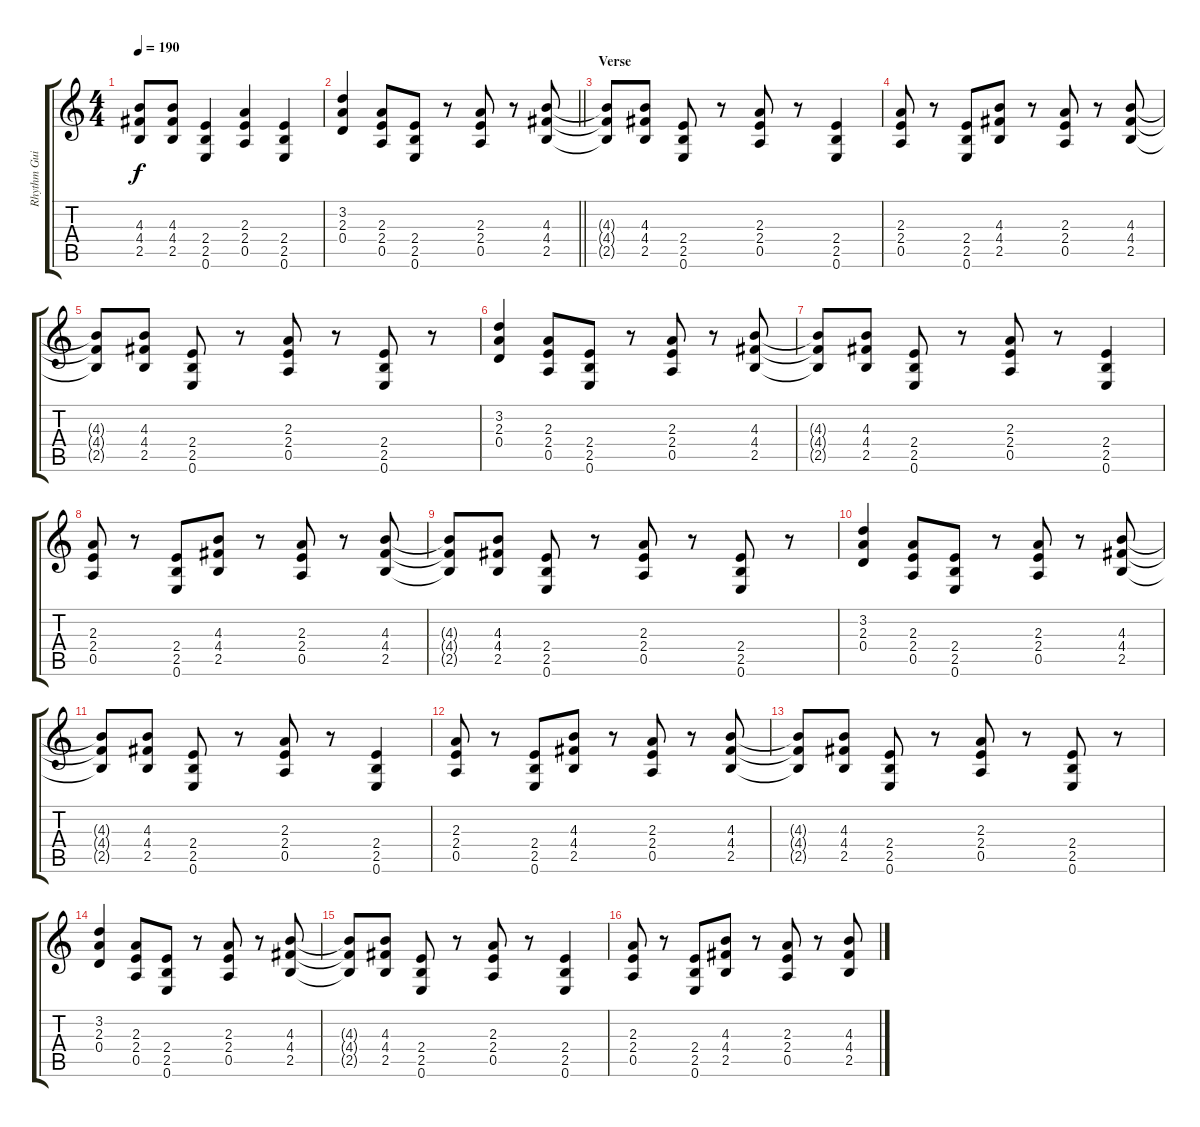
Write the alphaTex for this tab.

\track ("Rhythm Guitar" "Rhythm Gui") {instrument overdrivenguitar}
\staff {score tabs}
\tuning (E4 B3 G3 D3 A2 E2) {hide}
\ts (4 4)
\tempo 190
\clef g2
\ks c
(4.3{t} 4.4{t} 2.5{t}).8{dy f} (4.3 4.4 2.5).8 (2.4 2.5 0.6).4 (2.3 2.4 0.5).4 (2.4 2.5 0.6).4 |
\barLineRight lightlight
(3.2 2.3 0.4).4 (2.3 2.4 0.5).8 (2.4 2.5 0.6).8 r.8 (2.3 2.4 0.5).8 r.8 (4.3 4.4 2.5).8 |
\section ("" "Verse")
(4.3{t} 4.4{t} 2.5{t}).8 (4.3 4.4 2.5).8 (2.4 2.5 0.6).8 r.8 (2.3 2.4 0.5).8 r.8 (2.4 2.5 0.6).4 |
(2.3 2.4 0.5).8 r.8 (2.4 2.5 0.6).8 (4.3 4.4 2.5).8 r.8 (2.3 2.4 0.5).8 r.8 (4.3 4.4 2.5).8 |
(4.3{t} 4.4{t} 2.5{t}).8 (4.3 4.4 2.5).8 (2.4 2.5 0.6).8 r.8 (2.3 2.4 0.5).8 r.8 (2.4 2.5 0.6).8 r.8 |
(3.2 2.3 0.4).4 (2.3 2.4 0.5).8 (2.4 2.5 0.6).8 r.8 (2.3 2.4 0.5).8 r.8 (4.3 4.4 2.5).8 |
(4.3{t} 4.4{t} 2.5{t}).8 (4.3 4.4 2.5).8 (2.4 2.5 0.6).8 r.8 (2.3 2.4 0.5).8 r.8 (2.4 2.5 0.6).4 |
(2.3 2.4 0.5).8 r.8 (2.4 2.5 0.6).8 (4.3 4.4 2.5).8 r.8 (2.3 2.4 0.5).8 r.8 (4.3 4.4 2.5).8 |
(4.3{t} 4.4{t} 2.5{t}).8 (4.3 4.4 2.5).8 (2.4 2.5 0.6).8 r.8 (2.3 2.4 0.5).8 r.8 (2.4 2.5 0.6).8 r.8 |
(3.2 2.3 0.4).4 (2.3 2.4 0.5).8 (2.4 2.5 0.6).8 r.8 (2.3 2.4 0.5).8 r.8 (4.3 4.4 2.5).8 |
(4.3{t} 4.4{t} 2.5{t}).8 (4.3 4.4 2.5).8 (2.4 2.5 0.6).8 r.8 (2.3 2.4 0.5).8 r.8 (2.4 2.5 0.6).4 |
(2.3 2.4 0.5).8 r.8 (2.4 2.5 0.6).8 (4.3 4.4 2.5).8 r.8 (2.3 2.4 0.5).8 r.8 (4.3 4.4 2.5).8 |
(4.3{t} 4.4{t} 2.5{t}).8 (4.3 4.4 2.5).8 (2.4 2.5 0.6).8 r.8 (2.3 2.4 0.5).8 r.8 (2.4 2.5 0.6).8 r.8 |
(3.2 2.3 0.4).4 (2.3 2.4 0.5).8 (2.4 2.5 0.6).8 r.8 (2.3 2.4 0.5).8 r.8 (4.3 4.4 2.5).8 |
(4.3{t} 4.4{t} 2.5{t}).8 (4.3 4.4 2.5).8 (2.4 2.5 0.6).8 r.8 (2.3 2.4 0.5).8 r.8 (2.4 2.5 0.6).4 |
(2.3 2.4 0.5).8 r.8 (2.4 2.5 0.6).8 (4.3 4.4 2.5).8 r.8 (2.3 2.4 0.5).8 r.8 (4.3 4.4 2.5).8
